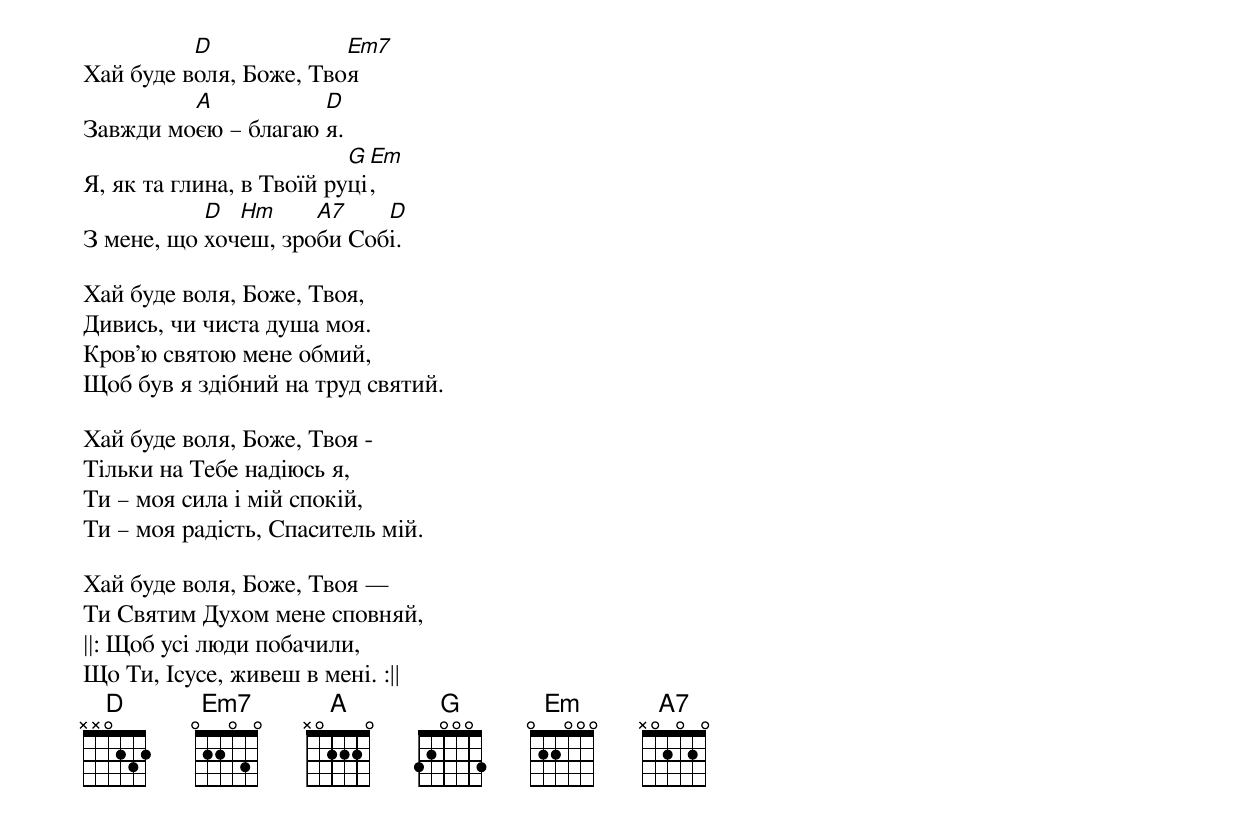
Хай буде в[D]оля, Боже, Тво[Em7]я
Завжди мо[A]єю – благаю [D]я.
Я, як та глина, в Твоїй ру[G]ці[Em],
З мене, що [D]хоч[Hm]еш, зро[A7]би Соб[D]і.

Хай буде воля, Боже, Твоя,
Дивись, чи чиста душа моя.
Кров’ю святою мене обмий,
Щоб був я здібний на труд святий.

Хай буде воля, Боже, Твоя -
Тільки на Тебе надіюсь я,
Ти – моя сила і мій спокій,
Ти – моя радість, Спаситель мій.

Хай буде воля, Боже, Твоя —
Ти Святим Духом мене сповняй,
||: Щоб усі люди побачили,
Що Ти, Ісусе, живеш в мені. :||
